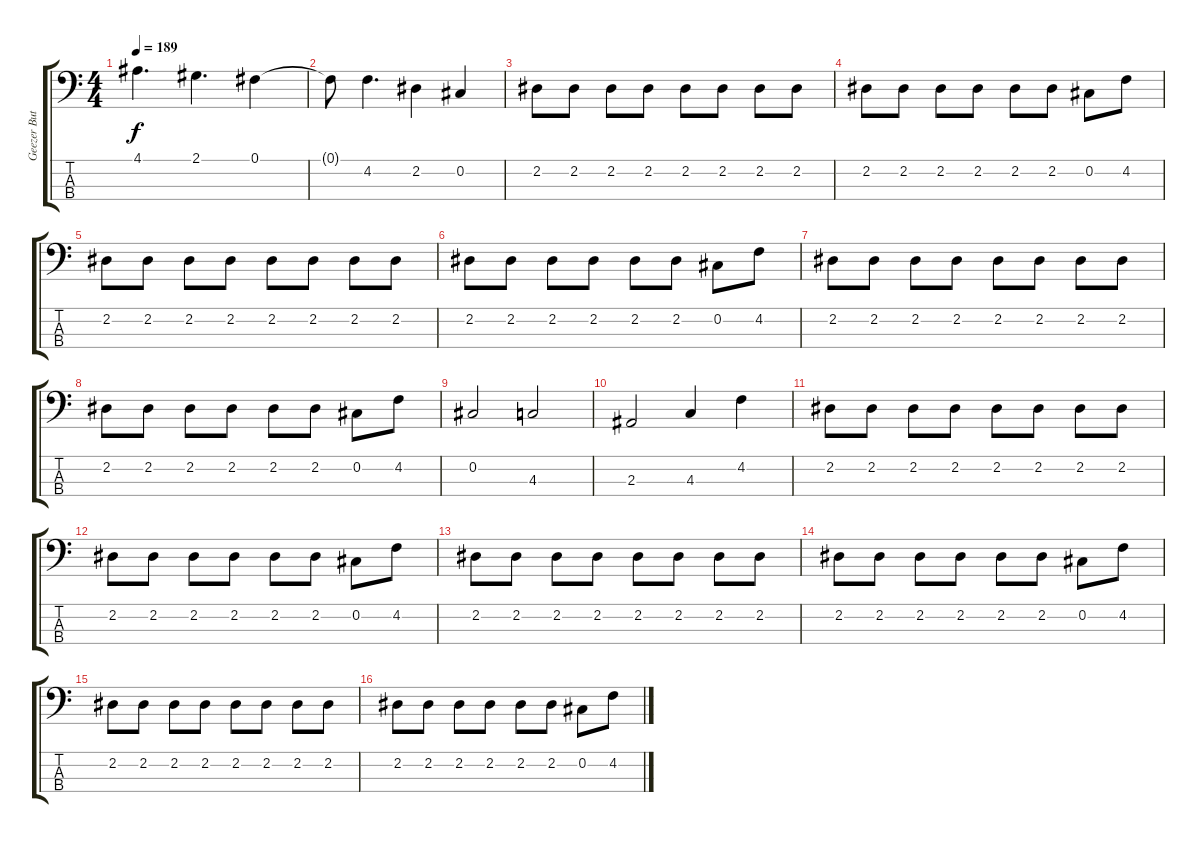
\track ("Geezer Butler" "Geezer But") {instrument electricbasspick}
\staff {score tabs}
\tuning (Gb2 Db2 Ab1 Eb1) {hide}
\ts (4 4)
\tempo 189
\clef f4
\ks c
4.1.4{d dy f} 2.1.4{d} 0.1.4 |
0.1{t}.8 4.2.4{d} 2.2.4 0.2.4 |
2.2.8 2.2.8 2.2.8 2.2.8 2.2.8 2.2.8 2.2.8 2.2.8 |
2.2.8 2.2.8 2.2.8 2.2.8 2.2.8 2.2.8 0.2.8 4.2.8 |
2.2.8 2.2.8 2.2.8 2.2.8 2.2.8 2.2.8 2.2.8 2.2.8 |
2.2.8 2.2.8 2.2.8 2.2.8 2.2.8 2.2.8 0.2.8 4.2.8 |
2.2.8 2.2.8 2.2.8 2.2.8 2.2.8 2.2.8 2.2.8 2.2.8 |
2.2.8 2.2.8 2.2.8 2.2.8 2.2.8 2.2.8 0.2.8 4.2.8 |
0.2.2 4.3.2 |
2.3.2 4.3.4 4.2.4 |
2.2.8 2.2.8 2.2.8 2.2.8 2.2.8 2.2.8 2.2.8 2.2.8 |
2.2.8 2.2.8 2.2.8 2.2.8 2.2.8 2.2.8 0.2.8 4.2.8 |
2.2.8 2.2.8 2.2.8 2.2.8 2.2.8 2.2.8 2.2.8 2.2.8 |
2.2.8 2.2.8 2.2.8 2.2.8 2.2.8 2.2.8 0.2.8 4.2.8 |
2.2.8 2.2.8 2.2.8 2.2.8 2.2.8 2.2.8 2.2.8 2.2.8 |
2.2.8 2.2.8 2.2.8 2.2.8 2.2.8 2.2.8 0.2.8 4.2.8
